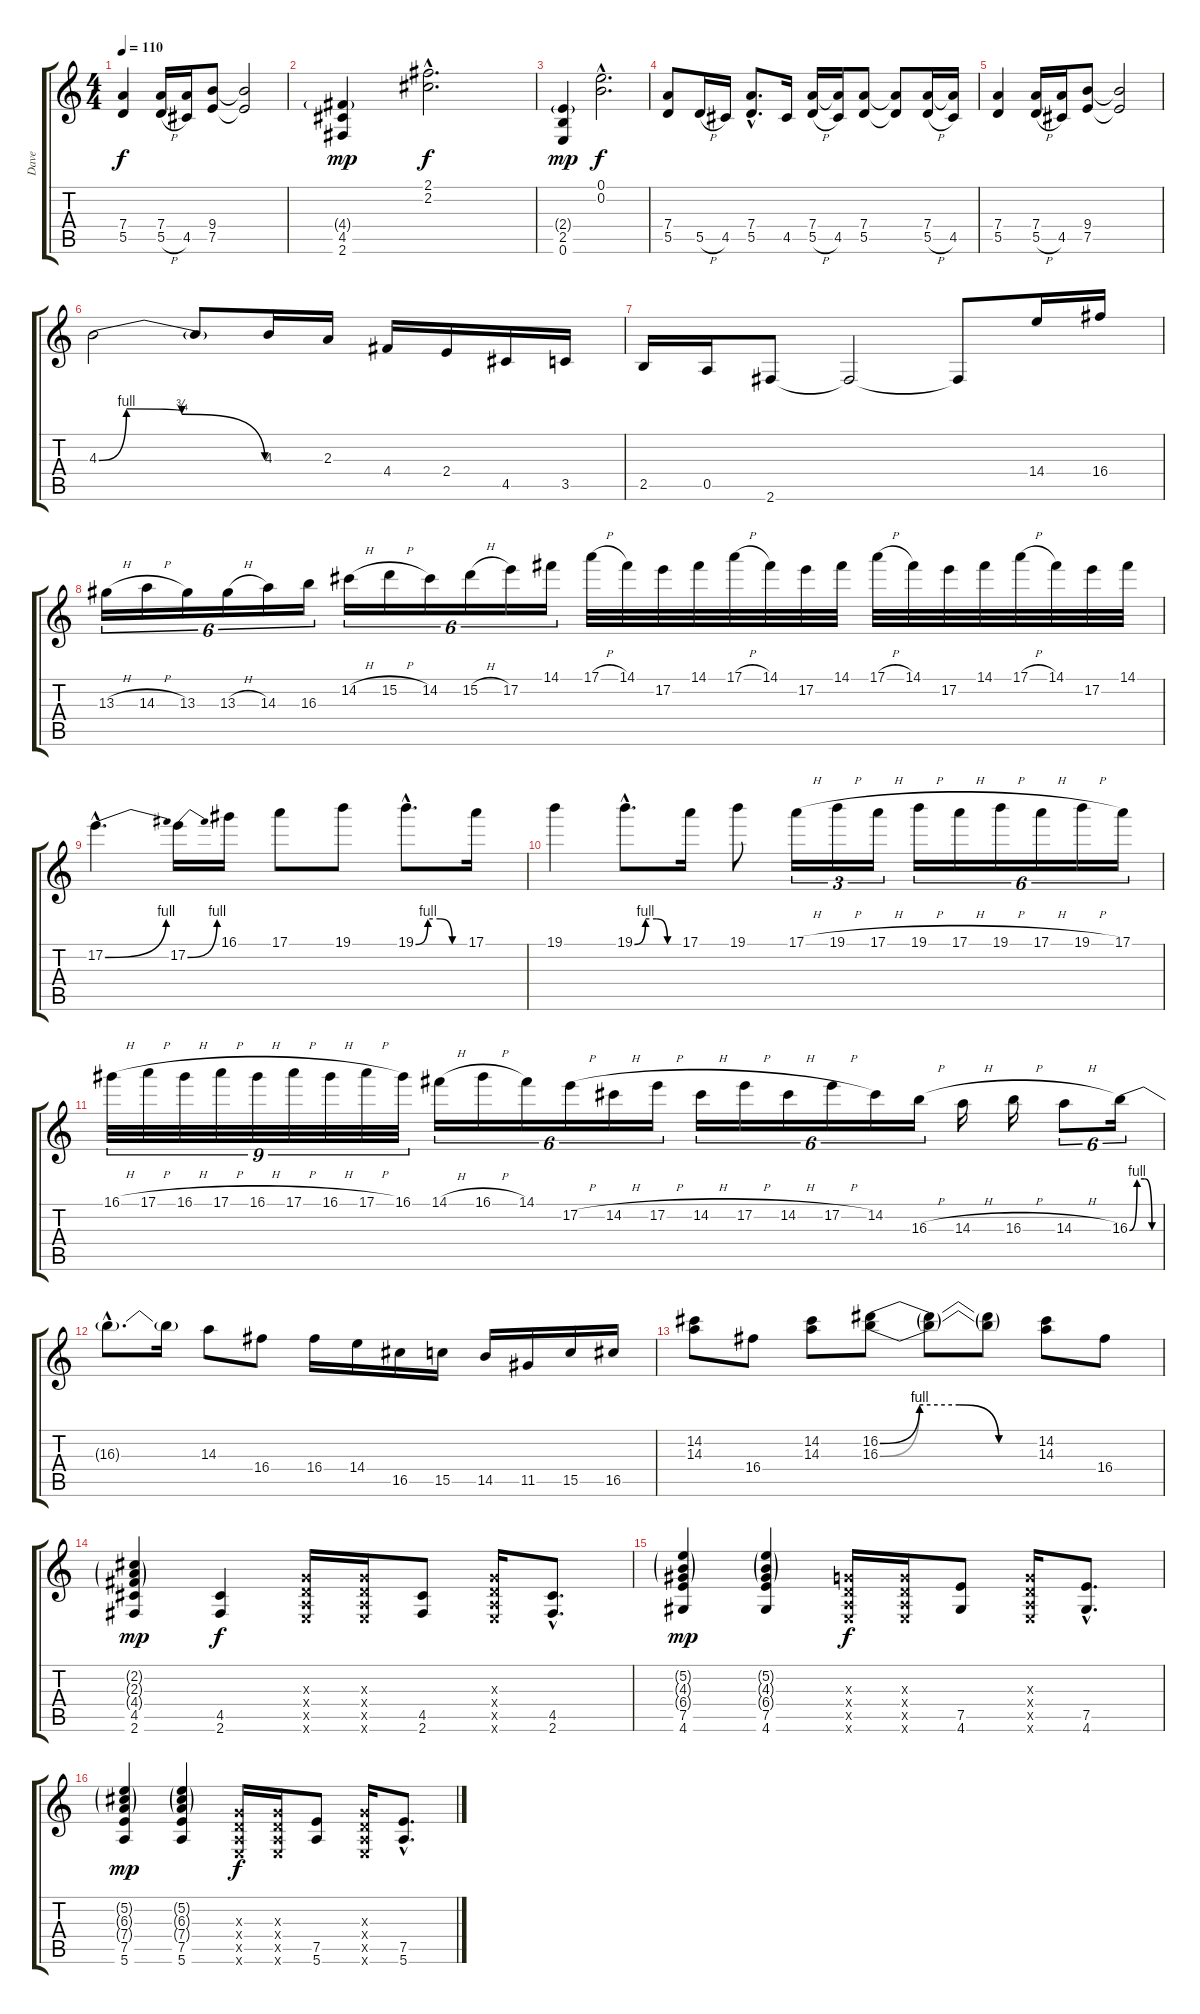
\track ("Dave" "Dave") {instrument distortionguitar}
\staff {score tabs}
\tuning (E4 B3 G3 D3 A2 E2) {hide}
\ts (4 4)
\tempo 110
\clef g2
\ks c
(7.4 5.5).4{dy f} (7.4 5.5{h}).16 (7.4{t} 4.5).16 (9.4 7.5).8 (9.4{t} 7.5{t}).2 |
(4.4{g} 4.5 2.6).4{dy mp} (2.1{hac} 2.2{hac}).2{d dy f} |
(2.4{g} 2.5 0.6).4{dy mp} (0.1{hac} 0.2{hac}).2{d dy f} |
(7.4 5.5).8 5.5{h}.16 4.5.16 (7.4{hac} 5.5{hac}).8{d} 4.5.16 (7.4 5.5{h}).16 (7.4{t} 4.5).16 (7.4 5.5).8 (7.4{t} 5.5{t}).8 (7.4 5.5{h}).16 (7.4{t} 4.5).16 |
(7.4 5.5).4 (7.4 5.5{h}).16 (7.4{t} 4.5).16 (9.4 7.5).8 (9.4{t} 7.5{t}).2 |
4.3{be (custom 0 0 10 4 30 3 60 0)}.2{volume 16 balance 8} 4.3{t}.8 4.3.16 2.3.16 4.4.16 2.4.16 4.5.16 3.5.16 |
2.5.16 0.5.16 2.6.8 2.6{t}.2 2.6{t}.8 14.4.16 16.4.16 |
13.3{h}.16{tu (6 4)} 14.3{h}.16{tu (6 4)} 13.3.16{tu (6 4)} 13.3{h}.16{tu (6 4)} 14.3.16{tu (6 4)} 16.3.16{tu (6 4)} 14.2{h}.16{tu (6 4)} 15.2{h}.16{tu (6 4)} 14.2.16{tu (6 4)} 15.2{h}.16{tu (6 4)} 17.2.16{tu (6 4)} 14.1.16{tu (6 4)} 17.1{h}.32 14.1.32 17.2.32 14.1.32 17.1{h}.32 14.1.32 17.2.32 14.1.32 17.1{h}.32 14.1.32 17.2.32 14.1.32 17.1{h}.32 14.1.32 17.2.32 14.1.32 |
17.2{be (bend 0 0 60 4) hac}.4{d} 17.2{be (bend 0 0 60 4)}.16 16.1.16 17.1.8 19.1.8 19.1{be (custom 0 0 15 4 30 4 45 0 60 0) hac}.8{d} 17.1.16 |
19.1.4 19.1{be (custom 0 0 15 4 30 4 45 0 60 0) hac}.8{d} 17.1.16 19.1.8 17.1{h}.16{tu (3 2)} 19.1{h}.16{tu (3 2)} 17.1{h}.16{tu (3 2)} 19.1{h}.16{tu (6 4)} 17.1{h}.16{tu (6 4)} 19.1{h}.16{tu (6 4)} 17.1{h}.16{tu (6 4)} 19.1{h}.16{tu (6 4)} 17.1.16{tu (6 4)} |
16.1{h}.32{tu (9 8)} 17.1{h}.32{tu (9 8)} 16.1{h}.32{tu (9 8)} 17.1{h}.32{tu (9 8)} 16.1{h}.32{tu (9 8)} 17.1{h}.32{tu (9 8)} 16.1{h}.32{tu (9 8)} 17.1{h}.32{tu (9 8)} 16.1.32{tu (9 8)} 14.1{h}.16{tu (6 4)} 16.1{h}.16{tu (6 4)} 14.1.16{tu (6 4)} 17.2{h}.16{tu (6 4)} 14.2{h}.16{tu (6 4)} 17.2{h}.16{tu (6 4)} 14.2{h}.16{tu (6 4)} 17.2{h}.16{tu (6 4)} 14.2{h}.16{tu (6 4)} 17.2{h}.16{tu (6 4)} 14.2.16{tu (6 4)} 16.3{h}.16{tu (6 4)} 14.3{h}.16 16.3{h}.16 14.3{h}.8{tu (6 4)} 16.3{be (custom 0 0 15 4 30 4 45 0 60 0)}.16{tu (6 4)} |
16.3{hac t}.8{d} 16.3{t}.16 14.3.8 16.4.8 16.4.16 14.4.16 16.5.16 15.5.16 14.5.16 11.5.16 15.5.16 16.5.16 |
(14.2 14.3).8 16.4.8 (14.2 14.3).8 (16.2{be (custom 0 0 15 4 30 4 45 0 60 0)} 16.3{be (custom 0 0 15 4 30 4 45 0 60 0)}).8 (16.2{t} 16.3{t}).8 (16.2{t} 16.3{t}).8 (14.2 14.3).8 16.4.8 |
(2.2{g} 2.3{g} 4.4{g} 4.5 2.6).4{dy mp volume 14 balance 4} (4.5 2.6).4{dy f} (0.3{x} 0.4{x} 0.5{x} 0.6{x}).16 (0.3{x} 0.4{x} 0.5{x} 0.6{x}).16 (4.5 2.6).8 (0.3{x} 0.4{x} 0.5{x} 0.6{x}).16 (4.5{hac} 2.6{hac}).8{d} |
(5.2{g} 4.3{g} 6.4{g} 7.5 4.6).4{dy mp} (5.2{g} 4.3{g} 6.4{g} 7.5 4.6).4 (0.3{x} 0.4{x} 0.5{x} 0.6{x}).16{dy f} (0.3{x} 0.4{x} 0.5{x} 0.6{x}).16 (7.5 4.6).8 (0.3{x} 0.4{x} 0.5{x} 0.6{x}).16 (7.5{hac} 4.6{hac}).8{d} |
(5.2{g} 6.3{g} 7.4{g} 7.5 5.6).4{dy mp} (5.2{g} 6.3{g} 7.4{g} 7.5 5.6).4 (0.3{x} 0.4{x} 0.5{x} 0.6{x}).16{dy f} (0.3{x} 0.4{x} 0.5{x} 0.6{x}).16 (7.5 5.6).8 (0.3{x} 0.4{x} 0.5{x} 0.6{x}).16 (7.5{hac} 5.6{hac}).8{d}
